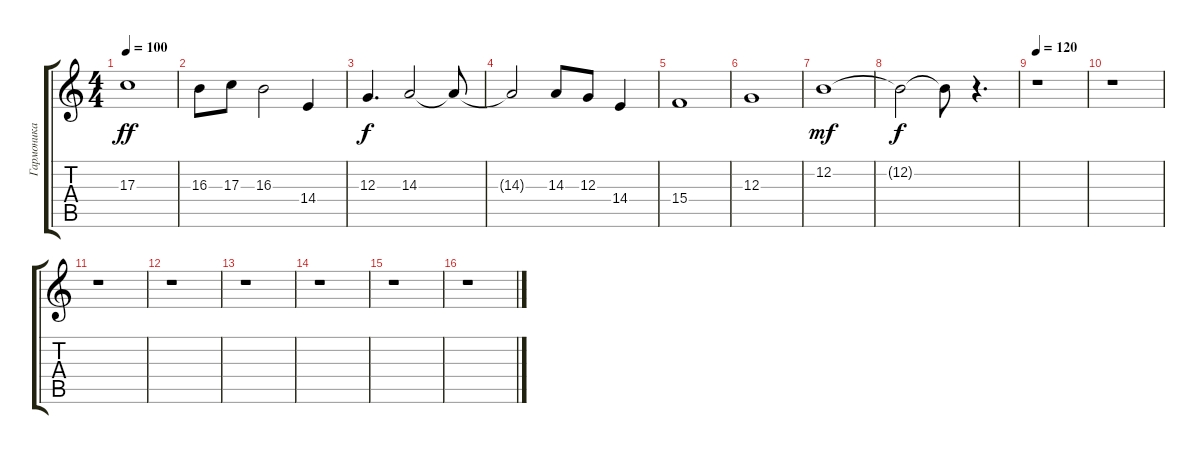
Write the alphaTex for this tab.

\track ("Гармоника" "Гармоника") {instrument harmonica}
\staff {score tabs}
\tuning (E4 B3 G3 D3 A2 E2) {hide}
\ts (4 4)
\tempo 100
\clef g2
\ks c
17.3.1{dy ff} |
16.3.8 17.3.8 16.3.2 14.4.4 |
12.3.4{d dy f} 14.3.2 14.3{t}.8 |
14.3{t}.2 14.3.8 12.3.8 14.4.4 |
15.4.1 |
12.3.1 |
12.2.1{dy mf volume 14} |
12.2{t}.2{dy f} 12.2{t}.8 r.4{d} |
\tempo 120
r.1 |
r.1 |
r.1 |
r.1 |
r.1 |
r.1 |
r.1 |
r.1
